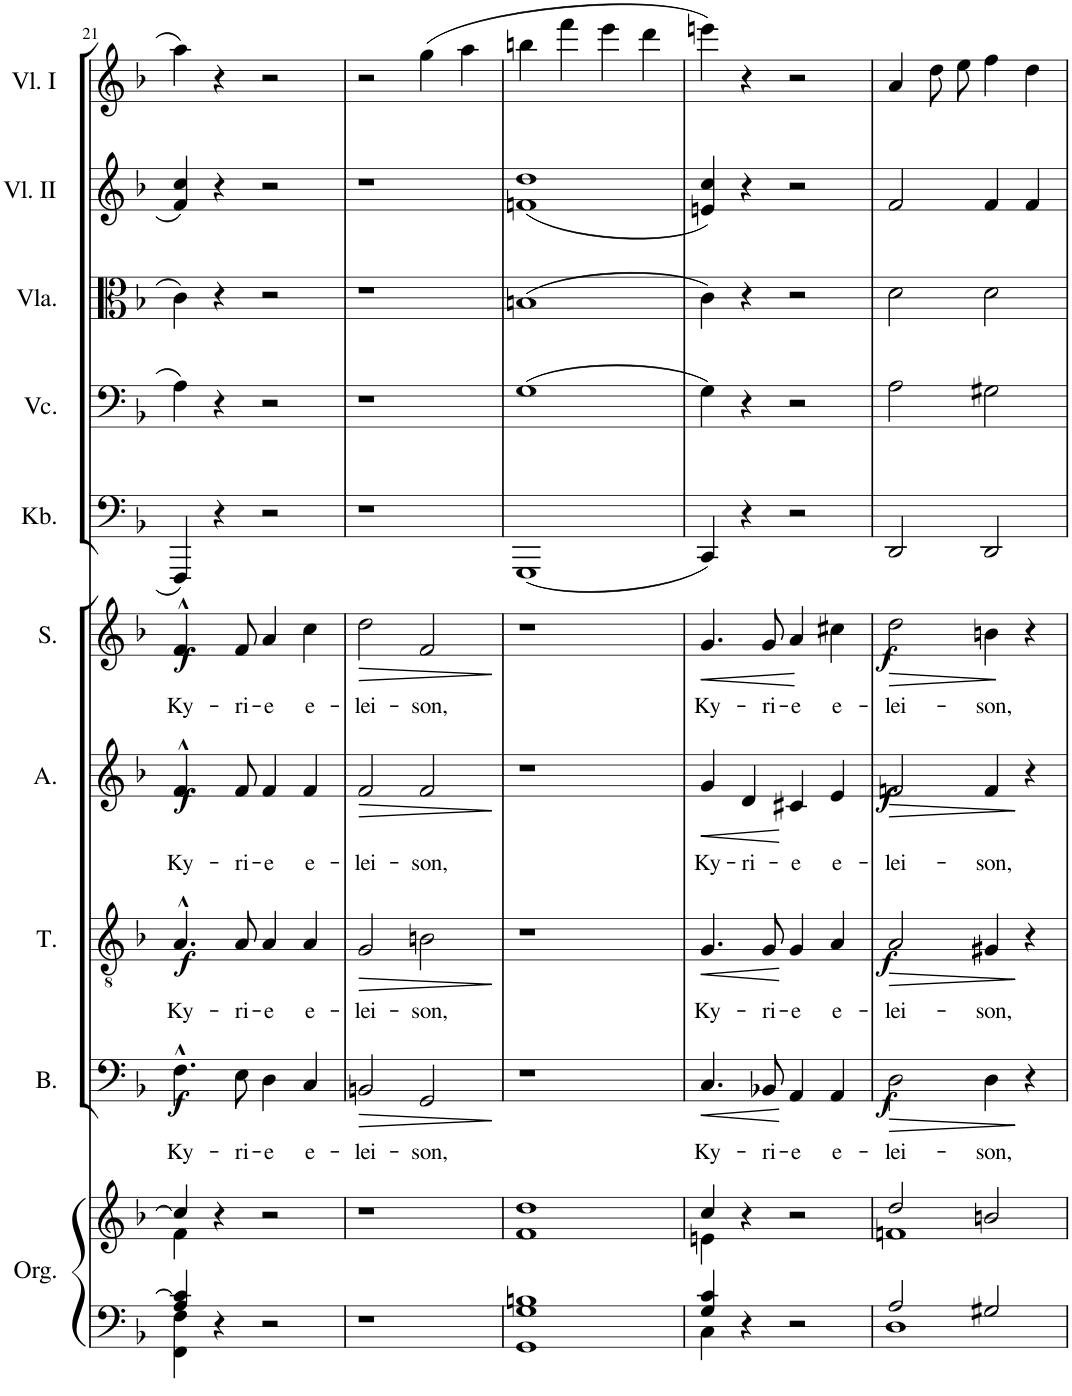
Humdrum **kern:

**kern	**kern	**kern	**text	**dynam	**kern	**text	**dynam	**kern	**text	**dynam	**kern	**text	**dynam	**kern	**kern	**kern	**kern	**kern
*part10	*part10	*part9	*part9	*part9	*part8	*part8	*part8	*part7	*part7	*part7	*part6	*part6	*part6	*part5	*part4	*part3	*part2	*part1
*staff11	*staff10	*staff9	*staff9	*staff9	*staff8	*staff8	*staff8	*staff7	*staff7	*staff7	*staff6	*staff6	*staff6	*staff5	*staff4	*staff3	*staff2	*staff1
*I"Orgel	*	*I"Bass	*	*	*I"Tenor	*	*	*I"Alt	*	*	*I"Sopran	*	*	*I"Kontrabass	*I"Violoncello	*I"Viola	*I"Violine II	*I"Violine I
*I'Org.	*	*I'B.	*	*	*I'T.	*	*	*I'A.	*	*	*I'S.	*	*	*I'Kb.	*I'Vc.	*I'Vla.	*I'Vl. II	*I'Vl. I
!!LO:PB:g=z
*clefF4	*clefG2	*clefF4	*	*	*clefGv2	*	*	*clefG2	*	*	*clefG2	*	*	*clefF4	*clefF4	*clefC3	*clefG2	*clefG2
*	*	*	*	*	*	*	*	*	*	*	*	*	*	*Trd7c12	*	*	*	*
*k[b-]	*k[b-]	*k[b-]	*	*	*k[b-]	*	*	*k[b-]	*	*	*k[b-]	*	*	*k[b-]	*k[b-]	*k[b-]	*k[b-]	*k[b-]
*F:	*F:	*F:	*	*	*	*	*	*F:	*	*	*F:	*	*	*	*F:	*F:	*F:	*F:
*M4/4	*M4/4	*M4/4	*	*	*M4/4	*	*	*M4/4	*	*	*M4/4	*	*	*M4/4	*M4/4	*M4/4	*M4/4	*M4/4
*met(c)	*met(c)	*met(c)	*	*	*met(c)	*	*	*met(c)	*	*	*met(c)	*	*	*met(c)	*met(c)	*met(c)	*met(c)	*met(c)
=21	=21	=21	=21	=21	=21	=21	=21	=21	=21	=21	=21	=21	=21	=21	=21	=21	=21	=21
*^	*^	*	*	*	*	*	*	*	*	*	*	*	*	*	*	*	*	*
!	!	!	!	!	!LO:LY:b	!LO:DY:b	!	!LO:LY:b	!LO:DY:b	!	!LO:LY:b	!LO:DY:b	!	!LO:LY:b	!LO:DY:b	!	!	!	!	!
4A/ 4c/]	4FF\ 4F\	4cc/]	4f\	4.F^^\	Ky-	f	4.A^^/	Ky-	f	4.f^^/	Ky-	f	4.f^^/	-Ky-	f	4FFF/	4A\	4c\	4f/ 4cc/	4aa\
4r	2.ryy	4r	2.ryy	.	.	.	.	.	.	.	.	.	.	.	.	4r	4r	4r	4r	4r
!	!	!	!	!	!LO:LY:b	!	!	!LO:LY:b	!	!	!LO:LY:b	!	!	!LO:LY:b	!	!	!	!	!	!
.	.	.	.	8E\	-ri-	.	8A/	-ri-	.	8f/	-ri-	.	8f/	-ri-	.	.	.	.	.	.
!	!	!	!	!	!LO:LY:b	!	!	!LO:LY:b	!	!	!LO:LY:b	!	!	!LO:LY:b	!	!	!	!	!	!
2r	.	2r	.	4D\	-e	.	4A/	-e	.	4f/	-e	.	4a/	e	.	2r	2r	2r	2r	2r
!	!	!	!	!	!LO:LY:b	!	!	!LO:LY:b	!	!	!LO:LY:b	!	!	!LO:LY:b	!	!	!	!	!	!
.	.	.	.	4C/	e-	.	4A/	e-	.	4f/	e-	.	4cc\	-e-	.	.	.	.	.	.
*v	*v	*	*	*	*	*	*	*	*	*	*	*	*	*	*	*	*	*	*	*
*	*v	*v	*	*	*	*	*	*	*	*	*	*	*	*	*	*	*	*	*
=22	=22	=22	=22	=22	=22	=22	=22	=22	=22	=22	=22	=22	=22	=22	=22	=22	=22	=22
!	!	!	!LO:LY:b	!LO:HP:b	!	!LO:LY:b	!LO:HP:b	!	!LO:LY:b	!LO:HP:b	!	!LO:LY:b	!LO:HP:b	!	!	!	!	!
1r	1r	2BBn/	-lei-	>	2G/	-lei-	>	2f/	-lei-	>	2dd\	-lei-	>	1r	1r	1r	1r	2r
!	!	!	!LO:LY:b	!	!	!LO:LY:b	!	!	!LO:LY:b	!	!	!LO:LY:b	!	!	!	!	!	!
.	.	2GG/	-son,	.	2Bn\	-son,	.	2f/	-son,	.	2f/	son,	.	.	.	.	.	(4gg\
.	.	.	.	.	.	.	.	.	.	.	.	.	.	.	.	.	.	4aa\
=23	=23	=23	=23	=23	=23	=23	=23	=23	=23	=23	=23	=23	=23	=23	=23	=23	=23	=23
1GG 1G 1Bn	1f 1dd	1r	.	.	1r	.	.	1r	.	.	1r	.	.	(1GGG	(1G	(1Bn	(1fn 1dd	4bbn\
.	.	.	.	.	.	.	.	.	.	.	.	.	.	.	.	.	.	4fff\
.	.	.	.	.	.	.	.	.	.	.	.	.	.	.	.	.	.	4eee\
.	.	.	.	.	.	.	.	.	.	.	.	.	.	.	.	.	.	4ddd\
=24	=24	=24	=24	=24	=24	=24	=24	=24	=24	=24	=24	=24	=24	=24	=24	=24	=24	=24
*^	*^	*	*	*	*	*	*	*	*	*	*	*	*	*	*	*	*	*
!	!	!	!	!	!LO:LY:b	!LO:HP:b	!	!LO:LY:b	!LO:HP:b	!	!LO:LY:b	!LO:HP:b	!	!LO:LY:b	!LO:HP:b	!	!	!	!	!
4G/ 4c/	4C\	4cc/	4en\	4.C/	-Ky-	<	4.G/	-Ky-	<	4g/	Ky-	<	4.g/	-Ky-	<	4CC/)	4G\)	4c\)	4en/ 4cc/)	4eeen\)
!	!	!	!	!	!	!	!	!	!	!	!LO:LY:b	!	!	!	!	!	!	!	!	!
4r	2.ryy	4r	2.ryy	.	.	.	.	.	.	4d/	-ri-	.	.	.	.	4r	4r	4r	4r	4r
!	!	!	!	!	!LO:LY:b	!	!	!LO:LY:b	!	!	!	!	!	!LO:LY:b	!	!	!	!	!	!
.	.	.	.	8BB-X/	-ri-	.	8G/	-ri-	.	.	.	.	8g/	-ri-	.	.	.	.	.	.
!	!	!	!	!	!LO:LY:b	!	!	!LO:LY:b	!	!	!LO:LY:b	!	!	!LO:LY:b	!	!	!	!	!	!
2r	.	2r	.	4AA/	e	]	4G/	e	]	4c#X/	-e	]	4a/	e	.	2r	2r	2r	2r	2r
!	!	!	!	!	!LO:LY:b	!	!	!LO:LY:b	!	!	!LO:LY:b	!	!	!LO:LY:b	!	!	!	!	!	!
.	.	.	.	4AA/	-e-	.	4A/	-e-	.	4e/	e-	.	4cc#X\	-e-	.	.	.	.	.	.
*v	*v	*	*	*	*	*	*	*	*	*	*	*	*	*	*	*	*	*	*	*
*	*v	*v	*	*	*	*	*	*	*	*	*	*	*	*	*	*	*	*	*
.	.	.	.	.	.	.	.	.	.	.	.	.	]	.	.	.	.	.
=25	=25	=25	=25	=25	=25	=25	=25	=25	=25	=25	=25	=25	=25	=25	=25	=25	=25	=25
*^	*^	*	*	*	*	*	*	*	*	*	*	*	*	*	*	*	*	*
!	!	!	!	!	!LO:LY:b	!LO:DY:b	!	!LO:LY:b	!LO:DY:b	!	!LO:LY:b	!LO:DY:b	!	!LO:LY:b	!LO:DY:b	!	!	!	!	!
2A/	1D	2dd/	1fn	2D\	-lei-	f	2A/	-lei-	f	2fn/	-lei-	f	2dd\	-lei-	f	2DD/	2A\	2d\	2f/	4a/
.	.	.	.	.	.	.	.	.	.	.	.	.	.	.	.	.	.	.	.	8dd\L
.	.	.	.	.	.	.	.	.	.	.	.	.	.	.	.	.	.	.	.	8ee\J
!	!	!	!	!	!LO:LY:b	!	!	!LO:LY:b	!	!	!LO:LY:b	!	!	!LO:LY:b	!	!	!	!	!	!
2G#X/	.	2bn/	.	4D\	son,	.	4G#X/	son,	.	4f/	-son,	.	4bn\	son,	.	2DD/	2G#X\	2d\	4f/	4ff\
.	.	.	.	4r	.	[	4r	.	[	4r	.	[	4r	.	.	.	.	.	4f/	4dd\
*v	*v	*	*	*	*	*	*	*	*	*	*	*	*	*	*	*	*	*	*	*
*	*v	*v	*	*	*	*	*	*	*	*	*	*	*	*	*	*	*	*	*
.	.	.	.	.	.	.	.	.	.	.	.	.	[	.	.	.	.	.
=	=	=	=	=	=	=	=	=	=	=	=	=	=	=	=	=	=	=
*-	*-	*-	*-	*-	*-	*-	*-	*-	*-	*-	*-	*-	*-	*-	*-	*-	*-	*-
